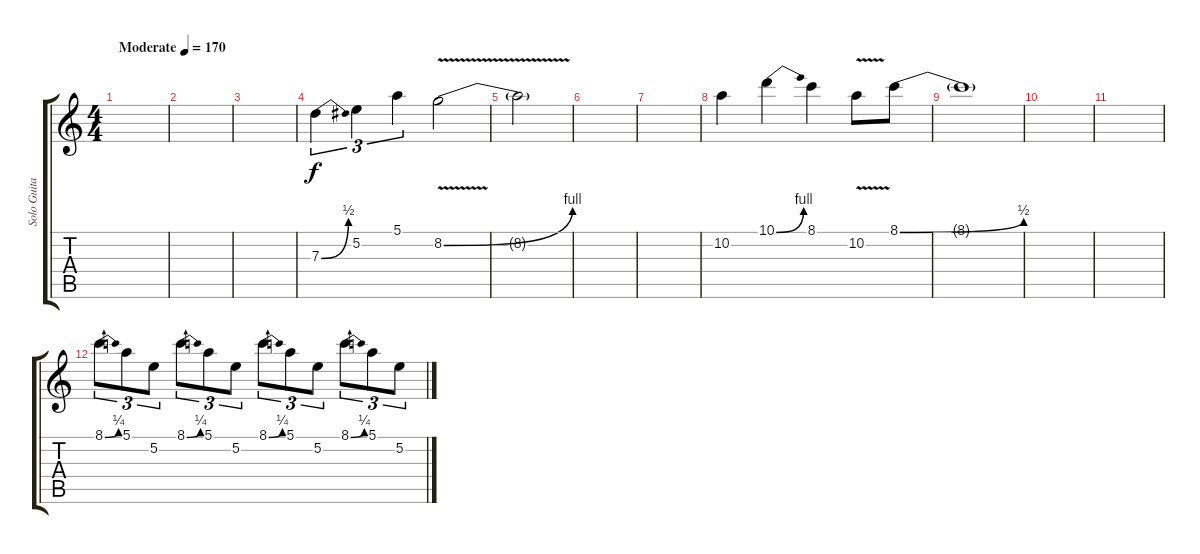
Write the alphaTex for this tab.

\track ("Solo Guitar" "Solo Guita") {instrument overdrivenguitar}
\staff {score tabs}
\tuning (E4 B3 G3 D3 A2 E2) {hide}
\ts (4 4)
\tempo (170 "Moderate")
\clef g2
\ks c
|
|
|
7.3{be (bend 0 0 60 2)}.4{tu (3 2)} 5.2.4{tu (3 2)} 5.1.4{tu (3 2)} 8.2{be (bend 0 0 60 4) v}.2 |
8.2{t}.2 |
|
|
10.2.4 10.1{be (bend 0 0 60 4)}.4 8.1.4 10.2{v}.8 8.1{be (bend 0 0 60 2)}.8 |
8.1{t}.1 |
|
|
8.1{be (bend 0 0 60 1)}.8{tu (3 2)} 5.1.8{tu (3 2)} 5.2.8{tu (3 2)} 8.1{be (bend 0 0 60 1)}.8{tu (3 2)} 5.1.8{tu (3 2)} 5.2.8{tu (3 2)} 8.1{be (bend 0 0 60 1)}.8{tu (3 2)} 5.1.8{tu (3 2)} 5.2.8{tu (3 2)} 8.1{be (bend 0 0 60 1)}.8{tu (3 2)} 5.1.8{tu (3 2)} 5.2.8{tu (3 2)}
